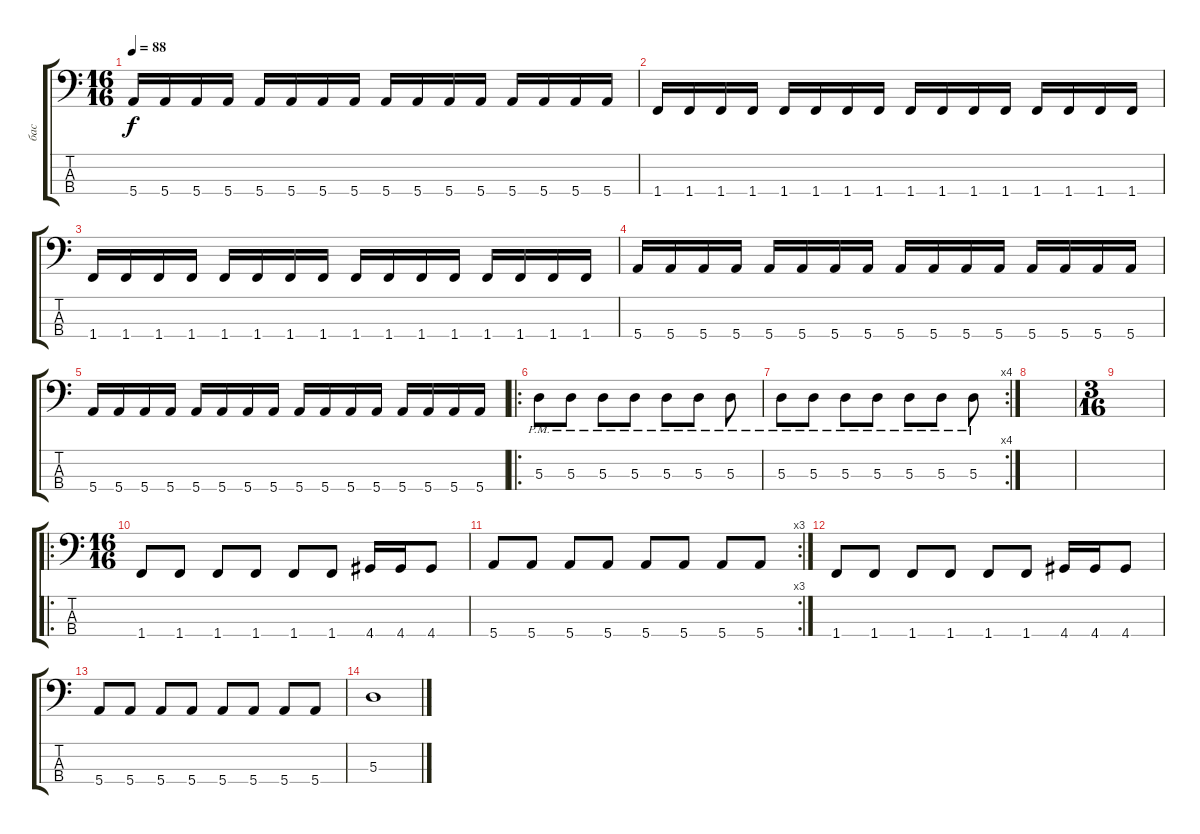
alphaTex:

\track ("бас" "бас") {instrument electricbassfinger}
\staff {score tabs}
\tuning (G2 D2 A1 E1) {hide}
\ts (16 16)
\tempo 88
\clef f4
\ks c
5.4.16{dy f} 5.4.16 5.4.16 5.4.16 5.4.16 5.4.16 5.4.16 5.4.16 5.4.16 5.4.16 5.4.16 5.4.16 5.4.16 5.4.16 5.4.16 5.4.16 |
1.4.16 1.4.16 1.4.16 1.4.16 1.4.16 1.4.16 1.4.16 1.4.16 1.4.16 1.4.16 1.4.16 1.4.16 1.4.16 1.4.16 1.4.16 1.4.16 |
1.4.16 1.4.16 1.4.16 1.4.16 1.4.16 1.4.16 1.4.16 1.4.16 1.4.16 1.4.16 1.4.16 1.4.16 1.4.16 1.4.16 1.4.16 1.4.16 |
5.4.16 5.4.16 5.4.16 5.4.16 5.4.16 5.4.16 5.4.16 5.4.16 5.4.16 5.4.16 5.4.16 5.4.16 5.4.16 5.4.16 5.4.16 5.4.16 |
5.4.16 5.4.16 5.4.16 5.4.16 5.4.16 5.4.16 5.4.16 5.4.16 5.4.16 5.4.16 5.4.16 5.4.16 5.4.16 5.4.16 5.4.16 5.4.16 |
\ro
5.3{pm}.8 5.3{pm}.8 5.3{pm}.8 5.3{pm}.8 5.3{pm}.8 5.3{pm}.8 5.3{pm}.8 |
\rc 4
5.3{pm}.8 5.3{pm}.8 5.3{pm}.8 5.3{pm}.8 5.3{pm}.8 5.3{pm}.8 5.3{pm}.8 |
|
\ts (3 16)
|
\ro
\ts (16 16)
1.4.8 1.4.8 1.4.8 1.4.8 1.4.8 1.4.8 4.4.16 4.4.16 4.4.8 |
\rc 3
5.4.8 5.4.8 5.4.8 5.4.8 5.4.8 5.4.8 5.4.8 5.4.8 |
1.4.8 1.4.8 1.4.8 1.4.8 1.4.8 1.4.8 4.4.16 4.4.16 4.4.8 |
5.4.8 5.4.8 5.4.8 5.4.8 5.4.8 5.4.8 5.4.8 5.4.8 |
5.3.1
